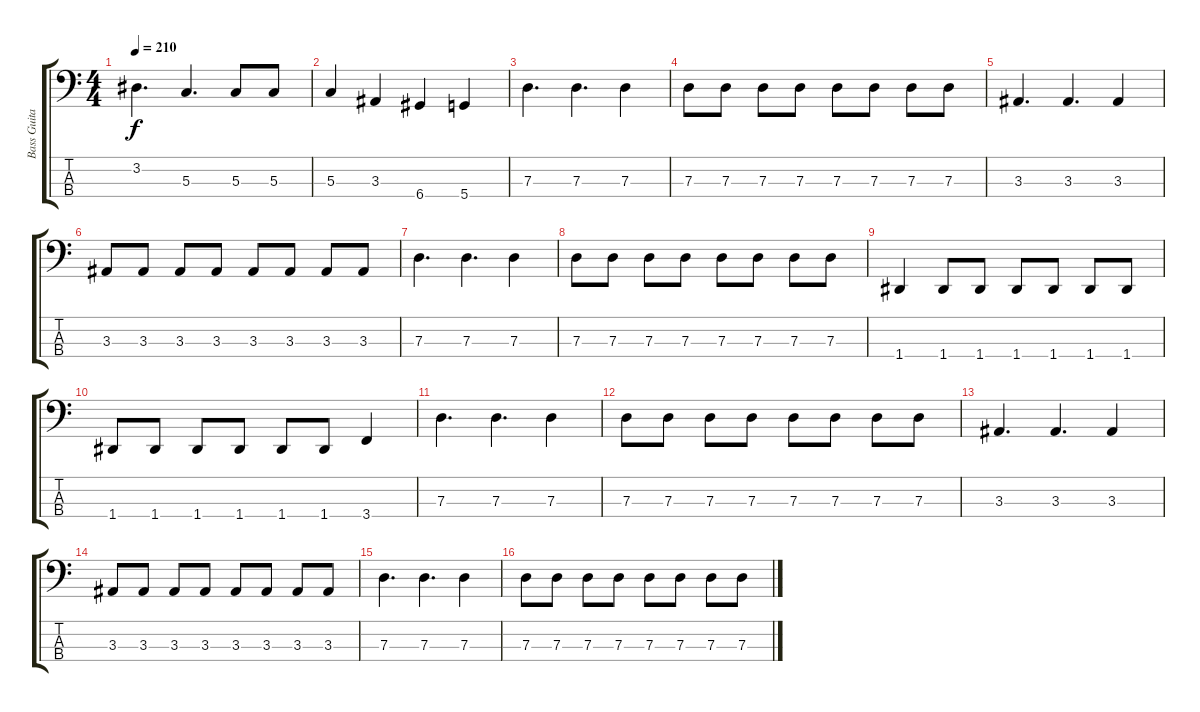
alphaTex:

\track ("Bass Guitar" "Bass Guita") {instrument electricbassfinger}
\staff {score tabs}
\tuning (F2 C2 G1 D1) {hide}
\ts (4 4)
\tempo 210
\clef f4
\ks c
3.2.4{d dy f} 5.3.4{d} 5.3.8 5.3.8 |
5.3.4 3.3.4 6.4.4 5.4.4 |
7.3.4{d} 7.3.4{d} 7.3.4 |
7.3.8 7.3.8 7.3.8 7.3.8 7.3.8 7.3.8 7.3.8 7.3.8 |
3.3.4{d} 3.3.4{d} 3.3.4 |
3.3.8 3.3.8 3.3.8 3.3.8 3.3.8 3.3.8 3.3.8 3.3.8 |
7.3.4{d} 7.3.4{d} 7.3.4 |
7.3.8 7.3.8 7.3.8 7.3.8 7.3.8 7.3.8 7.3.8 7.3.8 |
1.4.4 1.4.8 1.4.8 1.4.8 1.4.8 1.4.8 1.4.8 |
1.4.8 1.4.8 1.4.8 1.4.8 1.4.8 1.4.8 3.4.4 |
7.3.4{d} 7.3.4{d} 7.3.4 |
7.3.8 7.3.8 7.3.8 7.3.8 7.3.8 7.3.8 7.3.8 7.3.8 |
3.3.4{d} 3.3.4{d} 3.3.4 |
3.3.8 3.3.8 3.3.8 3.3.8 3.3.8 3.3.8 3.3.8 3.3.8 |
7.3.4{d} 7.3.4{d} 7.3.4 |
7.3.8 7.3.8 7.3.8 7.3.8 7.3.8 7.3.8 7.3.8 7.3.8
